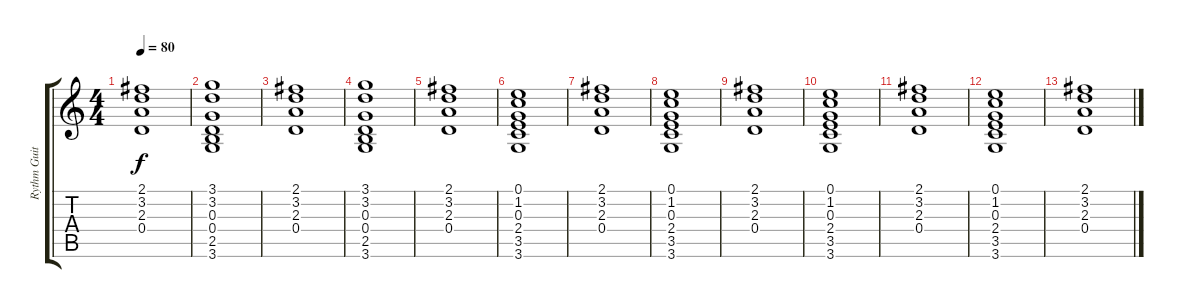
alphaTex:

\track ("Rythm Guitar" "Rythm Guit") {instrument acousticguitarsteel}
\staff {score tabs}
\tuning (E4 B3 G3 D3 A2 E2) {hide}
\ts (4 4)
\tempo 80
\clef g2
\ks c
(2.1 3.2 2.3 0.4).1{dy f} |
(3.1 3.2 0.3 0.4 2.5 3.6).1 |
(2.1 3.2 2.3 0.4).1 |
(3.1 3.2 0.3 0.4 2.5 3.6).1 |
(2.1 3.2 2.3 0.4).1 |
(0.1 1.2 0.3 2.4 3.5 3.6).1 |
(2.1 3.2 2.3 0.4).1 |
(0.1 1.2 0.3 2.4 3.5 3.6).1 |
(2.1 3.2 2.3 0.4).1 |
(0.1 1.2 0.3 2.4 3.5 3.6).1 |
(2.1 3.2 2.3 0.4).1 |
(0.1 1.2 0.3 2.4 3.5 3.6).1 |
(2.1 3.2 2.3 0.4).1
